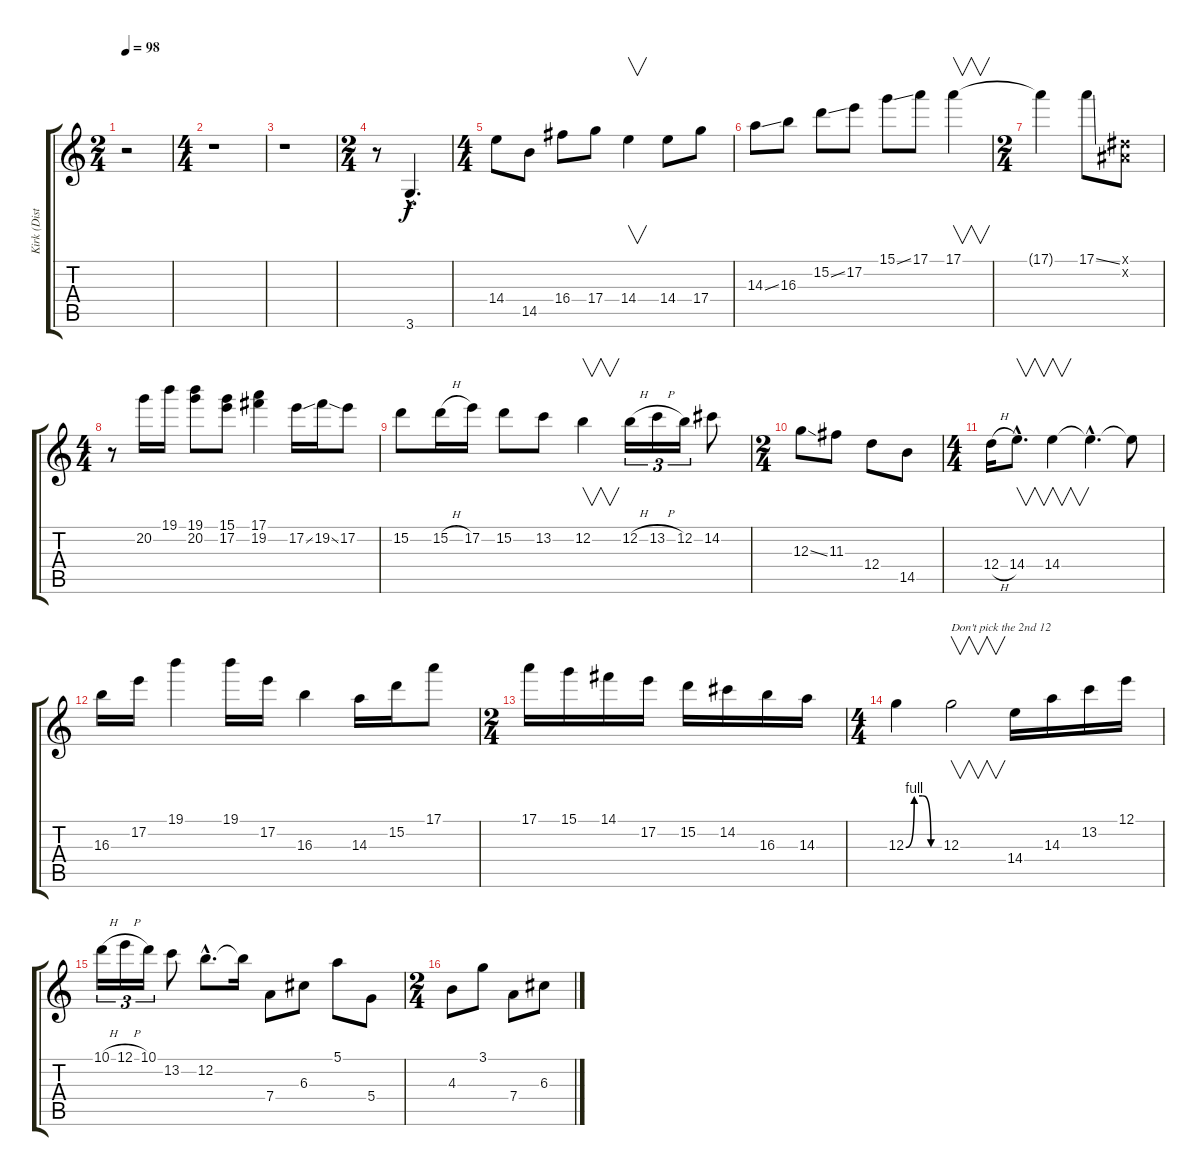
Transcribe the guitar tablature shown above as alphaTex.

\track ("Kirk (Distortion Guitar)" "Kirk (Dist") {instrument distortionguitar}
\staff {score tabs}
\tuning (E4 B3 G3 D3 A2 E2) {hide}
\ts (2 4)
\tempo 98
\clef g2
\ks c
r.2{dy f} |
\ts (4 4)
r.1 |
r.1 |
\ts (2 4)
r.8 3.6{hac}.4{d} |
\ts (4 4)
14.4.8 14.5.8 16.4.8 17.4.8 14.4.4{v} 14.4.8 17.4.8 |
14.3{ss}.8 16.3.8 15.2{ss}.8 17.2.8 15.1{ss}.8 17.1.8 17.1.4{v} |
\ts (2 4)
17.1{t}.4 17.1{ss}.8 (-1.1{x} -1.2{x}).8 |
\ts (4 4)
r.8 20.2.16 19.1.16 (19.1 20.2).8 (15.1 17.2).8 (17.1 19.2).4 17.2{ss}.16 19.2{ss}.16 17.2.8 |
15.2.8 15.2{h}.16 17.2.16 15.2.8 13.2.8 12.2.4{v} 12.2{h}.16{tu (3 2)} 13.2{h}.16{tu (3 2)} 12.2.16{tu (3 2)} 14.2.8 |
\ts (2 4)
12.3{ss}.8 11.3.8 12.4.8 14.5.8 |
\ts (4 4)
12.4{h}.16 14.4{hac}.8{v d} 14.4.4{v} 14.4{hac t}.4{d} 14.4{t}.8 |
16.3.16 17.2.16 19.1.4 19.1.16 17.2.16 16.3.4 14.3.16 15.2.16 17.1.8 |
\ts (2 4)
17.1.16 15.1.16 14.1.16 17.2.16 15.2.16 14.2.16 16.3.16 14.3.16 |
\ts (4 4)
12.3{be (custom 0 0 15 4 30 4 45 0 60 0)}.4 12.3.2{v txt "Don't pick the 2nd 12"} 14.4.16 14.3.16 13.2.16 12.1.16 |
10.1{h}.16{tu (3 2)} 12.1{h}.16{tu (3 2)} 10.1.16{tu (3 2)} 13.2.8 12.2{hac}.8{d} 12.2{t}.16 7.4.8 6.3.8 5.1.8 5.4.8 |
\ts (2 4)
4.3.8 3.1.8 7.4.8 6.3.8
